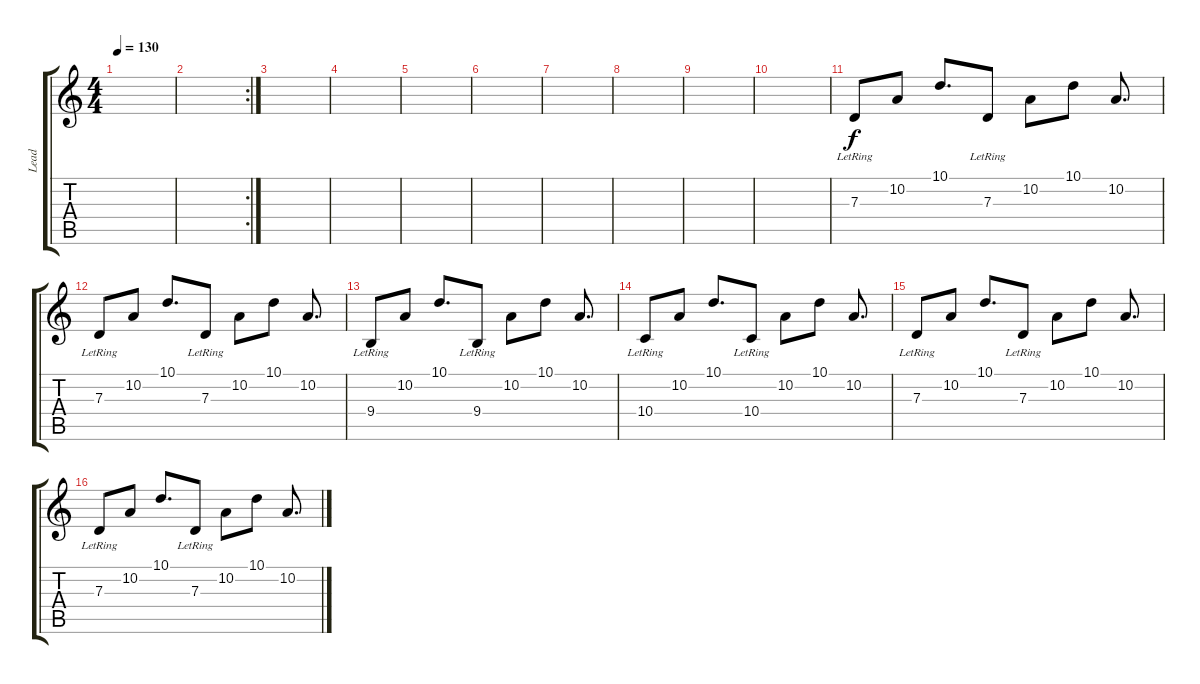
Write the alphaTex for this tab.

\track ("Lead" "Lead") {instrument koto}
\staff {score tabs}
\tuning (E4 B3 G3 D3 A2 E2) {hide}
\ts (4 4)
\tempo 130
\clef g2
\ks c
|
\rc 2
|
|
|
|
|
|
|
|
|
7.3{lr}.8 10.2.8 10.1.8{d} 7.3{lr}.8 10.2.8 10.1.8 10.2.8{d} |
7.3{lr}.8 10.2.8 10.1.8{d} 7.3{lr}.8 10.2.8 10.1.8 10.2.8{d} |
9.4{lr}.8 10.2.8 10.1.8{d} 9.4{lr}.8 10.2.8 10.1.8 10.2.8{d} |
10.4{lr}.8 10.2.8 10.1.8{d} 10.4{lr}.8 10.2.8 10.1.8 10.2.8{d} |
7.3{lr}.8 10.2.8 10.1.8{d} 7.3{lr}.8 10.2.8 10.1.8 10.2.8{d} |
7.3{lr}.8 10.2.8 10.1.8{d} 7.3{lr}.8 10.2.8 10.1.8 10.2.8{d}
